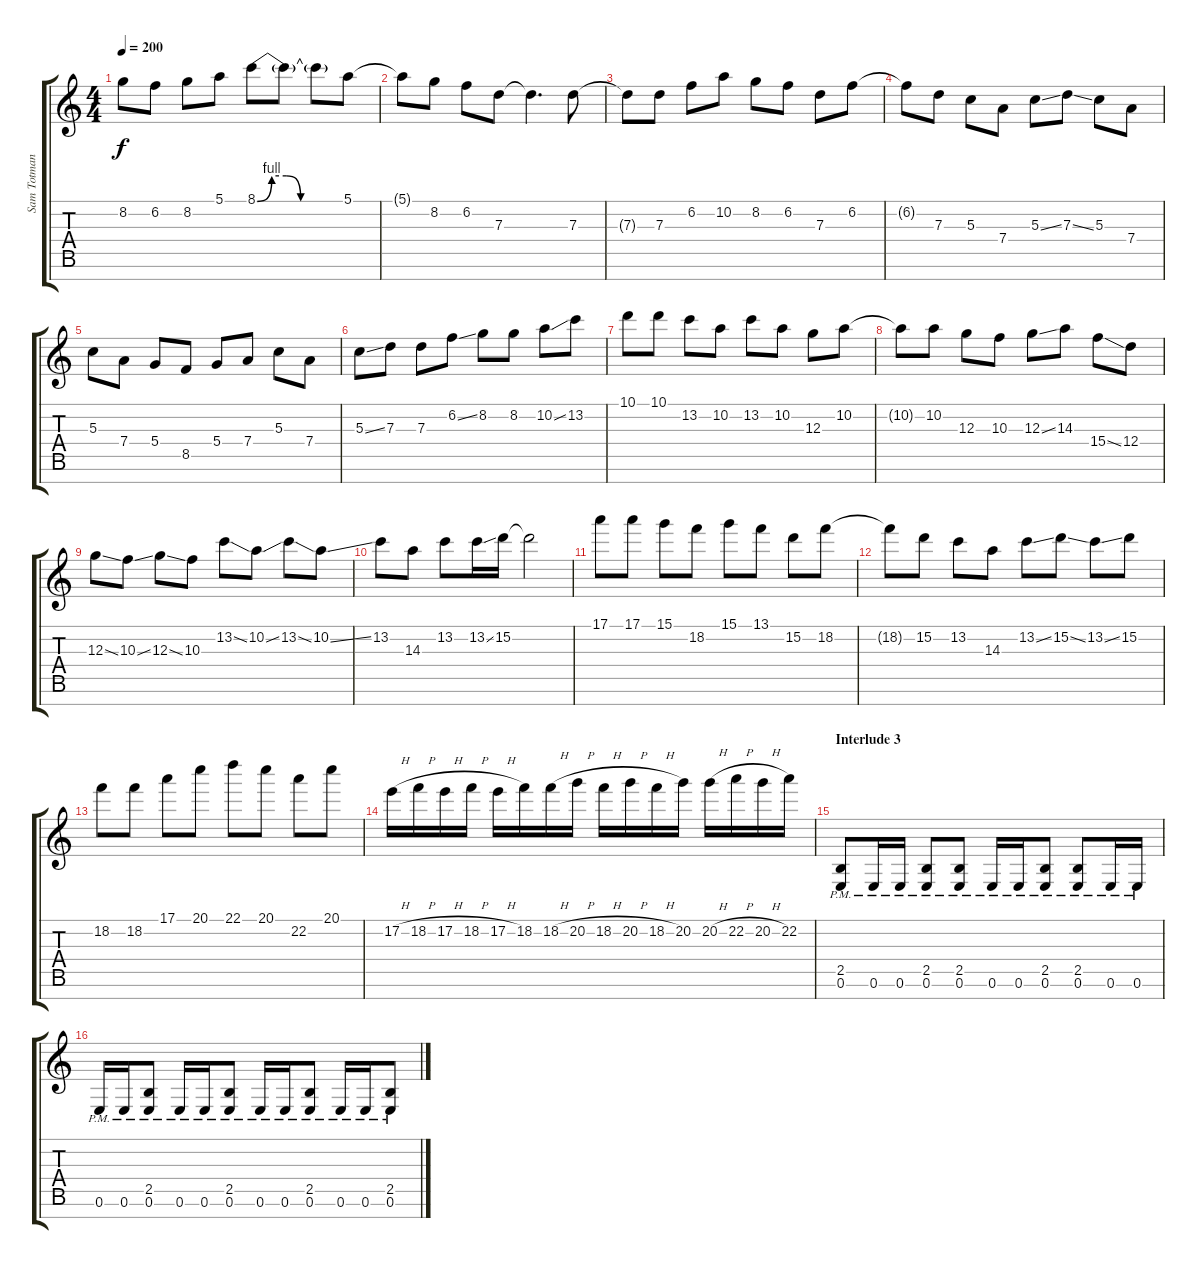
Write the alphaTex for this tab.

\track ("Sam Totman | Lead" "Sam Totman") {instrument overdrivenguitar}
\staff {score tabs}
\tuning (E4 B3 G3 D3 A2 E2 B1) {hide}
\ts (4 4)
\tempo 200
\clef g2
\ks c
8.2.8{dy f} 6.2.8 8.2.8 5.1.8 8.1{be (custom 0 0 10 4 20 4 30 0 60 0)}.8 8.1{t}.8 8.1{t}.8 5.1.8 |
5.1{t}.8 8.2.8 6.2.8 7.3.8 7.3{t}.4{d} 7.3.8 |
7.3{t}.8 7.3.8 6.2.8 10.2.8 8.2.8 6.2.8 7.3.8 6.2.8 |
6.2{t}.8 7.3.8 5.3.8 7.4.8 5.3{ss}.8 7.3{ss}.8 5.3.8 7.4.8 |
5.3.8 7.4.8 5.4.8 8.5.8 5.4.8 7.4.8 5.3.8 7.4.8 |
5.3{ss}.8 7.3.8 7.3.8 6.2{ss}.8 8.2.8 8.2.8 10.2{ss}.8 13.2.8 |
10.1.8 10.1.8 13.2.8 10.2.8 13.2.8 10.2.8 12.3.8 10.2.8 |
10.2{t}.8 10.2.8 12.3.8 10.3.8 12.3{ss}.8 14.3.8 15.4{ss}.8 12.4.8 |
12.3{ss}.8 10.3{ss}.8 12.3{ss}.8 10.3.8 13.2{ss}.8 10.2{ss}.8 13.2{ss}.8 10.2{ss}.8 |
13.2.8 14.3.8 13.2.8 13.2{ss}.16 15.2.16 15.2{t}.2 |
17.1.8 17.1.8 15.1.8 18.2.8 15.1.8 13.1.8 15.2.8 18.2.8 |
18.2{t}.8 15.2.8 13.2.8 14.3.8 13.2{ss}.8 15.2{ss}.8 13.2{ss}.8 15.2.8 |
18.2.8 18.2.8 17.1.8 20.1.8 22.1.8 20.1.8 22.2.8 20.1.8 |
17.2{h}.16 18.2{h}.16 17.2{h}.16 18.2{h}.16 17.2{h}.16 18.2.16 18.2{h}.16 20.2{h}.16 18.2{h}.16 20.2{h}.16 18.2{h}.16 20.2.16 20.2{h}.16 22.2{h}.16 20.2{h}.16 22.2.16 |
\section ("" "Interlude 3")
(2.5{pm} 0.6{pm}).8 0.6{pm}.16 0.6{pm}.16 (2.5{pm} 0.6{pm}).8 (2.5{pm} 0.6{pm}).8 0.6{pm}.16 0.6{pm}.16 (2.5{pm} 0.6{pm}).8 (2.5{pm} 0.6{pm}).8 0.6{pm}.16 0.6{pm}.16 |
0.6{pm}.16 0.6{pm}.16 (2.5{pm} 0.6{pm}).8 0.6{pm}.16 0.6{pm}.16 (2.5{pm} 0.6{pm}).8 0.6{pm}.16 0.6{pm}.16 (2.5{pm} 0.6{pm}).8 0.6{pm}.16 0.6{pm}.16 (2.5{pm} 0.6{pm}).8
